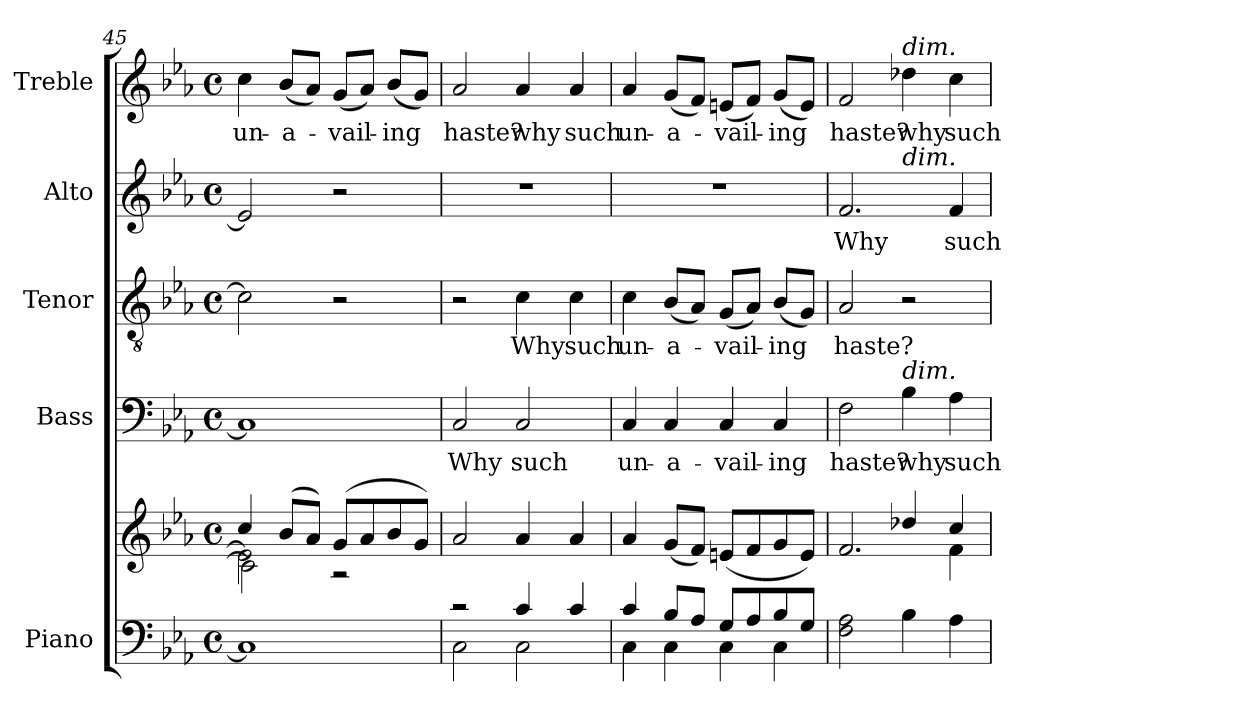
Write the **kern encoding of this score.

**kern	**kern	**kern	**text	**kern	**text	**kern	**text	**kern	**text
*part5	*part5	*part4	*part4	*part3	*part3	*part2	*part2	*part1	*part1
*staff6	*staff5	*staff4	*staff4	*staff3	*staff3	*staff2	*staff2	*staff1	*staff1
*I"Piano	*	*I"Bass	*	*I"Tenor	*	*I"Alto	*	*I"Treble	*
*I'Pno.	*	*I'B.	*	*I'T.	*	*I'A.	*	*	*
*clefF4	*clefG2	*clefF4	*	*clefGv2	*	*clefG2	*	*clefG2	*
*	*	*	*	*ITrd7c12	*	*	*	*	*
*k[b-e-a-]	*k[b-e-a-]	*k[b-e-a-]	*	*k[b-e-a-]	*	*k[b-e-a-]	*	*k[b-e-a-]	*
*E-:	*E-:	*E-:	*	*E-:	*	*E-:	*	*E-:	*
*M4/4	*M4/4	*M4/4	*	*M4/4	*	*M4/4	*	*M4/4	*
*met(c)	*met(c)	*met(c)	*	*met(c)	*	*met(c)	*	*met(c)	*
=45	=45	=45	=45	=45	=45	=45	=45	=45	=45
*	*^	*	*	*	*	*	*	*	*
*	*	*^	*	*	*	*	*	*	*	*
!	!	!	!	!	!	!	!	!	!	!	!LO:LY:b:color=#000000
1Ci]	4cci/	2e-i\]	2ci\]	1Ci]	.	2Ci\]	.	2e-i/]	.	4cci\	un-
!	!	!	!	!	!	!	!	!	!	!	!LO:LY:b:color=#000000
.	(8b-i/L	.	.	.	.	.	.	.	.	(8b-i/L	-a-
.	8a-i/J)	.	.	.	.	.	.	.	.	8a-i/J)	.
!	!	!	!	!	!	!	!	!	!	!	!LO:LY:b:color=#000000
.	(8gi/L	2r	2ryy	.	.	2r	.	2r	.	(8gi/L	-vail-
.	8a-i/	.	.	.	.	.	.	.	.	8a-i/J)	.
!	!	!	!	!	!	!	!	!	!	!	!LO:LY:b:color=#000000
.	8b-i/	.	.	.	.	.	.	.	.	(8b-i/L	-ing
.	8gi/J)	.	.	.	.	.	.	.	.	8gi/J)	.
*	*v	*v	*v	*	*	*	*	*	*	*	*
=46	=46	=46	=46	=46	=46	=46	=46	=46	=46
*^	*	*	*	*	*	*	*	*	*
!	!	!	!	!LO:LY:b:color=#000000	!	!	!	!	!	!
!	!	!	!	!	!	!	!	!	!	!LO:LY:b:color=#000000
2r	2Ci\	2a-i/	2Ci/	Why	2r	.	1r	.	2a-i/	haste?
!	!	!	!	!LO:LY:b:color=#000000	!	!	!	!	!	!
!	!	!	!	!	!	!LO:LY:b:color=#000000	!	!	!	!
!	!	!	!	!	!	!	!	!	!	!LO:LY:b:color=#000000
4ci/	2Ci\	4a-i/	2Ci/	such	4Ci\	Why	.	.	4a-i/	why
!	!	!	!	!	!	!LO:LY:b:color=#000000	!	!	!	!
!	!	!	!	!	!	!	!	!	!	!LO:LY:b:color=#000000
4ci/	.	4a-i/	.	.	4Ci\	such	.	.	4a-i/	such
!!LO:PB:g=z
=47	=47	=47	=47	=47	=47	=47	=47	=47	=47	=47
!	!	!	!	!LO:LY:b:color=#000000	!	!	!	!	!	!
!	!	!	!	!	!	!LO:LY:b:color=#000000	!	!	!	!
!	!	!	!	!	!	!	!	!	!	!LO:LY:b:color=#000000
4ci/	4Ci\	4a-i/	4Ci/	un-	4Ci\	un-	1r	.	4a-i/	un-
!	!	!	!	!LO:LY:b:color=#000000	!	!	!	!	!	!
!	!	!	!	!	!	!LO:LY:b:color=#000000	!	!	!	!
!	!	!	!	!	!	!	!	!	!	!LO:LY:b:color=#000000
8B-i/L	4Ci\	(8gi/L	4Ci/	-a-	(8BB-i/L	-a-	.	.	(8gi/L	-a-
8A-i/J	.	8fi/J)	.	.	8AA-i/J)	.	.	.	8fi/J)	.
!	!	!	!	!LO:LY:b:color=#000000	!	!	!	!	!	!
!	!	!	!	!	!	!LO:LY:b:color=#000000	!	!	!	!
!	!	!	!	!	!	!	!	!	!	!LO:LY:b:color=#000000
8Gi/L	4Ci\	(8eni/L	4Ci/	-vail-	(8GGi/L	-vail-	.	.	(8eni/L	-vail-
8A-i/	.	8fi/	.	.	8AA-i/J)	.	.	.	8fi/J)	.
!	!	!	!	!LO:LY:b:color=#000000	!	!	!	!	!	!
!	!	!	!	!	!	!LO:LY:b:color=#000000	!	!	!	!
!	!	!	!	!	!	!	!	!	!	!LO:LY:b:color=#000000
8B-i/	4Ci\	8gi/	4Ci/	-ing	(8BB-i/L	-ing	.	.	(8gi/L	-ing
8Gi/J	.	8ei/J)	.	.	8GGi/J)	.	.	.	8ei/J)	.
*v	*v	*	*	*	*	*	*	*	*	*
=48	=48	=48	=48	=48	=48	=48	=48	=48	=48
*	*^	*	*	*	*	*	*	*	*
!	!	!	!	!LO:LY:b:color=#000000	!	!	!	!	!	!
!	!	!	!	!	!	!LO:LY:b:color=#000000	!	!	!	!
!	!	!	!	!	!	!	!	!LO:LY:b:color=#000000	!	!
!	!	!	!	!	!	!	!	!	!	!LO:LY:b:color=#000000
*	*	*	*	*	*	*	*^	*	*	*
2Fi\ 2A-i	2ryy	2.fi/	2Fi\	haste?	2AA-i/	haste?	2.fi/	2ryy	Why	2fi/	haste?
!	!	!	!	!LO:LY:b:color=#000000	!	!	!	!	!	!	!
!	!	!	!	!	!	!	!	!	!	!LO:TX:a:i:t=dim.	!
!	!	!	!	!	!	!	!	!LO:TX:a:i:t=dim.	!	!	!
!	!	!	!LO:TX:a:i:t=dim.	!	!	!	!	!	!	!	!
!	!	!	!	!	!	!	!	!	!	!	!LO:LY:b:color=#000000
4B-i\	4dd-Xi/	.	4B-i\	why	2r	.	.	2ryy	.	4dd-Xi\	why
!	!	!	!	!LO:LY:b:color=#000000	!	!	!	!	!	!	!
!	!	!	!	!	!	!	!	!	!LO:LY:b:color=#000000	!	!
!	!	!	!	!	!	!	!	!	!	!	!LO:LY:b:color=#000000
4A-i\	4cci/	4fi\	4A-i\	such	.	.	4fi/	.	such	4cci\	such
*	*v	*v	*	*	*	*	*v	*v	*	*	*
=	=	=	=	=	=	=	=	=	=
*-	*-	*-	*-	*-	*-	*-	*-	*-	*-
